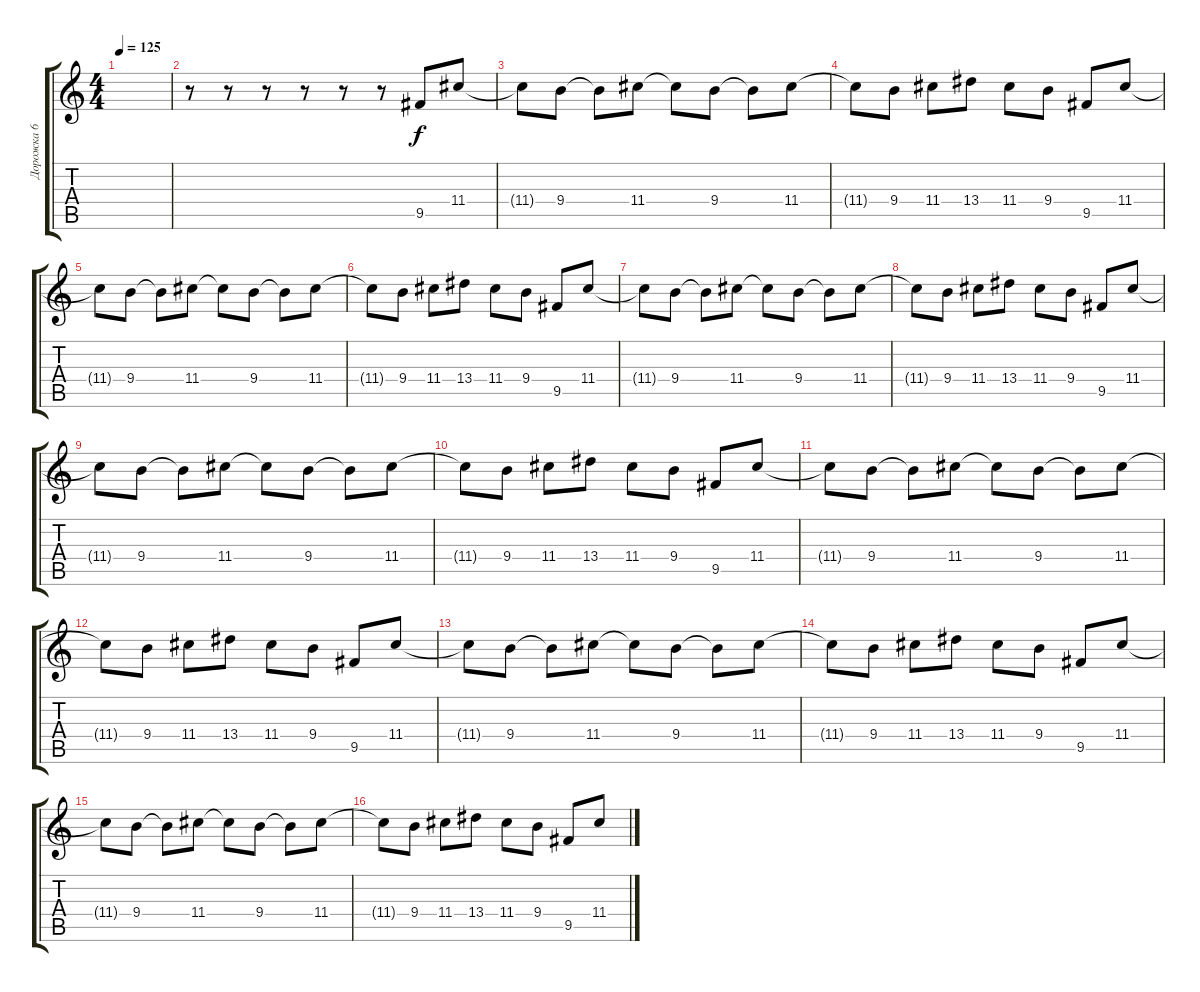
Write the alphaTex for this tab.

\track ("Дорожка 6" "Дорожка 6") {instrument distortionguitar}
\staff {score tabs}
\tuning (E4 B3 G3 D3 A2 E2) {hide}
\ts (4 4)
\tempo 125
\clef g2
\ks c
|
r.8 r.8 r.8 r.8 r.8 r.8 9.5.8 11.4.8 |
11.4{t}.8 9.4.8 9.4{t}.8 11.4.8 11.4{t}.8 9.4.8 9.4{t}.8 11.4.8 |
11.4{t}.8 9.4.8 11.4.8 13.4.8 11.4.8 9.4.8 9.5.8 11.4.8 |
11.4{t}.8 9.4.8 9.4{t}.8 11.4.8 11.4{t}.8 9.4.8 9.4{t}.8 11.4.8 |
11.4{t}.8 9.4.8 11.4.8 13.4.8 11.4.8 9.4.8 9.5.8 11.4.8 |
11.4{t}.8 9.4.8 9.4{t}.8 11.4.8 11.4{t}.8 9.4.8 9.4{t}.8 11.4.8 |
11.4{t}.8 9.4.8 11.4.8 13.4.8 11.4.8 9.4.8 9.5.8 11.4.8 |
11.4{t}.8 9.4.8 9.4{t}.8 11.4.8 11.4{t}.8 9.4.8 9.4{t}.8 11.4.8 |
11.4{t}.8 9.4.8 11.4.8 13.4.8 11.4.8 9.4.8 9.5.8 11.4.8 |
11.4{t}.8 9.4.8 9.4{t}.8 11.4.8 11.4{t}.8 9.4.8 9.4{t}.8 11.4.8 |
11.4{t}.8 9.4.8 11.4.8 13.4.8 11.4.8 9.4.8 9.5.8 11.4.8 |
11.4{t}.8 9.4.8 9.4{t}.8 11.4.8 11.4{t}.8 9.4.8 9.4{t}.8 11.4.8 |
11.4{t}.8 9.4.8 11.4.8 13.4.8 11.4.8 9.4.8 9.5.8 11.4.8 |
11.4{t}.8 9.4.8 9.4{t}.8 11.4.8 11.4{t}.8 9.4.8 9.4{t}.8 11.4.8 |
11.4{t}.8 9.4.8 11.4.8 13.4.8 11.4.8 9.4.8 9.5.8 11.4.8
